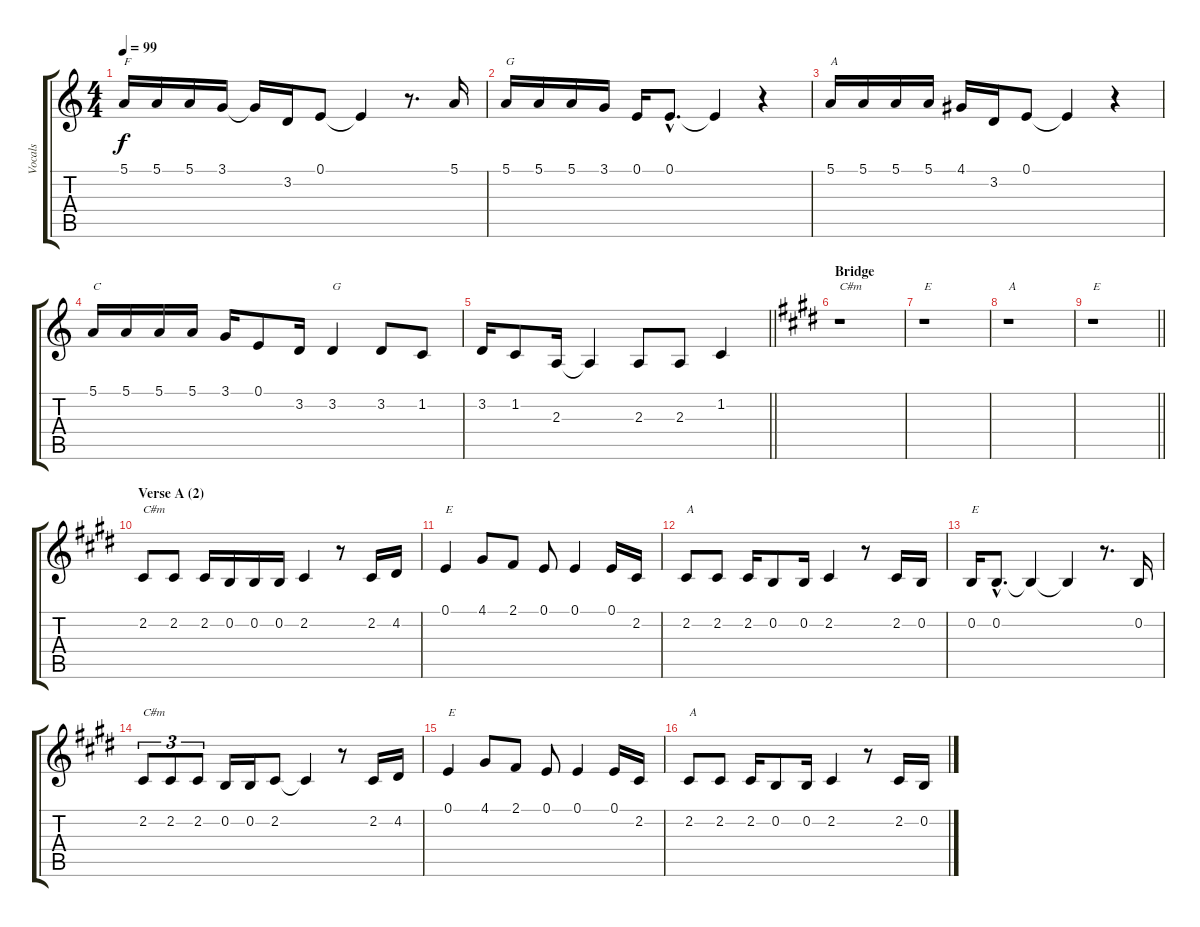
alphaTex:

\track ("Vocals" "Vocals") {instrument sopranosax}
\staff {score tabs}
\tuning (E4 B3 G3 D3 A2 E2) {hide}
\ts (4 4)
\tempo 99
\clef g2
\ks c
5.1.16{txt "F" dy f} 5.1.16 5.1.16 3.1.16 3.1{t}.16 3.2.16 0.1.8 0.1{t}.4 r.8{d} 5.1.16 |
5.1.16{txt "G"} 5.1.16 5.1.16 3.1.16 0.1.16 0.1{hac}.8{d} 0.1{t}.4 r.4 |
5.1.16{txt "A"} 5.1.16 5.1.16 5.1.16 4.1.16 3.2.16 0.1.8 0.1{t}.4 r.4 |
5.1.16{txt "C"} 5.1.16 5.1.16 5.1.16 3.1.16 0.1.8 3.2.16 3.2.4{txt "G"} 3.2.8 1.2.8 |
\barLineRight lightlight
3.2.16 1.2.8 2.3.16 2.3{t}.4 2.3.8 2.3.8 1.2.4 |
\section ("" "Bridge")
\ks c#minor
r.1{txt "C#m"} |
r.1{txt "E"} |
r.1{txt "A"} |
\barLineRight lightlight
r.1{txt "E"} |
\section ("" "Verse A (2)")
2.2.8{txt "C#m"} 2.2.8 2.2.16 0.2.16 0.2.16 0.2.16 2.2.4 r.8 2.2.16 4.2.16 |
0.1.4{txt "E"} 4.1.8 2.1.8 0.1.8 0.1.4 0.1.16 2.2.16 |
2.2.8{txt "A"} 2.2.8 2.2.16 0.2.8 0.2.16 2.2.4 r.8 2.2.16 0.2.16 |
0.2.16{txt "E"} 0.2{hac}.8{d} 0.2{t}.4 0.2{t}.4 r.8{d} 0.2.16 |
2.2.8{tu (3 2) txt "C#m"} 2.2.8{tu (3 2)} 2.2.8{tu (3 2)} 0.2.16 0.2.16 2.2.8 2.2{t}.4 r.8 2.2.16 4.2.16 |
0.1.4{txt "E"} 4.1.8 2.1.8 0.1.8 0.1.4 0.1.16 2.2.16 |
2.2.8{txt "A"} 2.2.8 2.2.16 0.2.8 0.2.16 2.2.4 r.8 2.2.16 0.2.16
